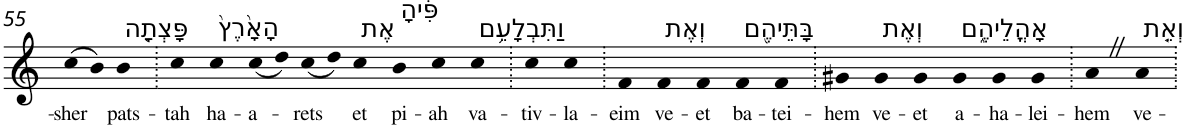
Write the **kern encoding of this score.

**kern	**text
*part1	*part1
*staff1	*staff1
*I"Piano	*
*I'Pno	*
!!LO:PB:g=z
*clefG2	*
*k[]	*
=55	=55
!	!LO:LY:b
(8cc	-sher
8b)	.
!LO:TX:a:t=פָּצְתָ֤ה	!
!	!LO:LY:b
4b	pats-
=56.	=56.
!	!LO:LY:b
4cc	-tah
!LO:TX:a:t=הָאָ֙רֶץ֙	!
!	!LO:LY:b
4cc	ha-
!	!LO:LY:b
(<8cc	-a-
8dd)	.
!	!LO:LY:b
(<8cc	-rets
8dd)	.
!LO:TX:a:t=אֶת	!
!	!LO:LY:b
4cc	et
!LO:TX:a:t=פִּ֔יהָ	!
!	!LO:LY:b
4b	pi-
!	!LO:LY:b
4cc	-ah
!LO:TX:a:t=וַתִּבְלָעֵ֥ם	!
!	!LO:LY:b
4cc	va-
=57.	=57.
!	!LO:LY:b
4cc	-tiv-
!	!LO:LY:b
4cc	-la-
=58.	=58.
!	!LO:LY:b
4f	-eim
!LO:TX:a:t=וְאֶת	!
!	!LO:LY:b
4f	ve-
!	!LO:LY:b
4f	-et
!LO:TX:a:t=בָּתֵּיהֶ֖ם	!
!	!LO:LY:b
4f	ba-
!	!LO:LY:b
4f	-tei-
=59.	=59.
!	!LO:LY:b
4g#X	-hem
!LO:TX:a:t=וְאֶת	!
!	!LO:LY:b
4g#	ve-
!	!LO:LY:b
4g#	-et
!LO:TX:a:t=אָהֳלֵיהֶ֑ם	!
!	!LO:LY:b
4g#	a-
!	!LO:LY:b
4g#	-ha-
!	!LO:LY:b
4g#	-lei-
=60.	=60.
!	!LO:LY:b
4aZ	-hem
!LO:TX:a:t=וְאֵ֤ת	!
!	!LO:LY:b
4a	ve-
=.	=.
*-	*-
